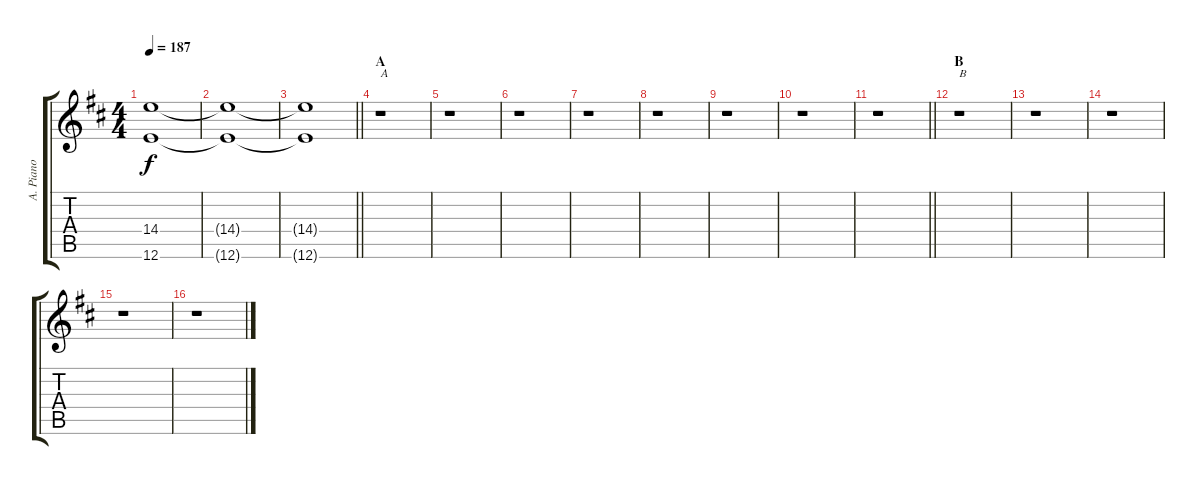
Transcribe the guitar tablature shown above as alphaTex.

\track ("A. Piano" "A. Piano") {instrument electricbasspick}
\staff {score tabs}
\tuning (E4 B3 G3 D3 A2 E2) {hide}
\ts (4 4)
\tempo 187
\clef g2
\ks d
(14.4{t} 12.6{t}).1{dy f} |
(14.4{t} 12.6{t}).1 |
\barLineRight lightlight
(14.4{t} 12.6{t}).1 |
\section ("" "A")
r.1{txt "A"} |
r.1 |
r.1 |
r.1 |
r.1 |
r.1 |
r.1 |
\barLineRight lightlight
r.1 |
\section ("" "B")
r.1{txt "B"} |
r.1 |
r.1 |
r.1 |
r.1
